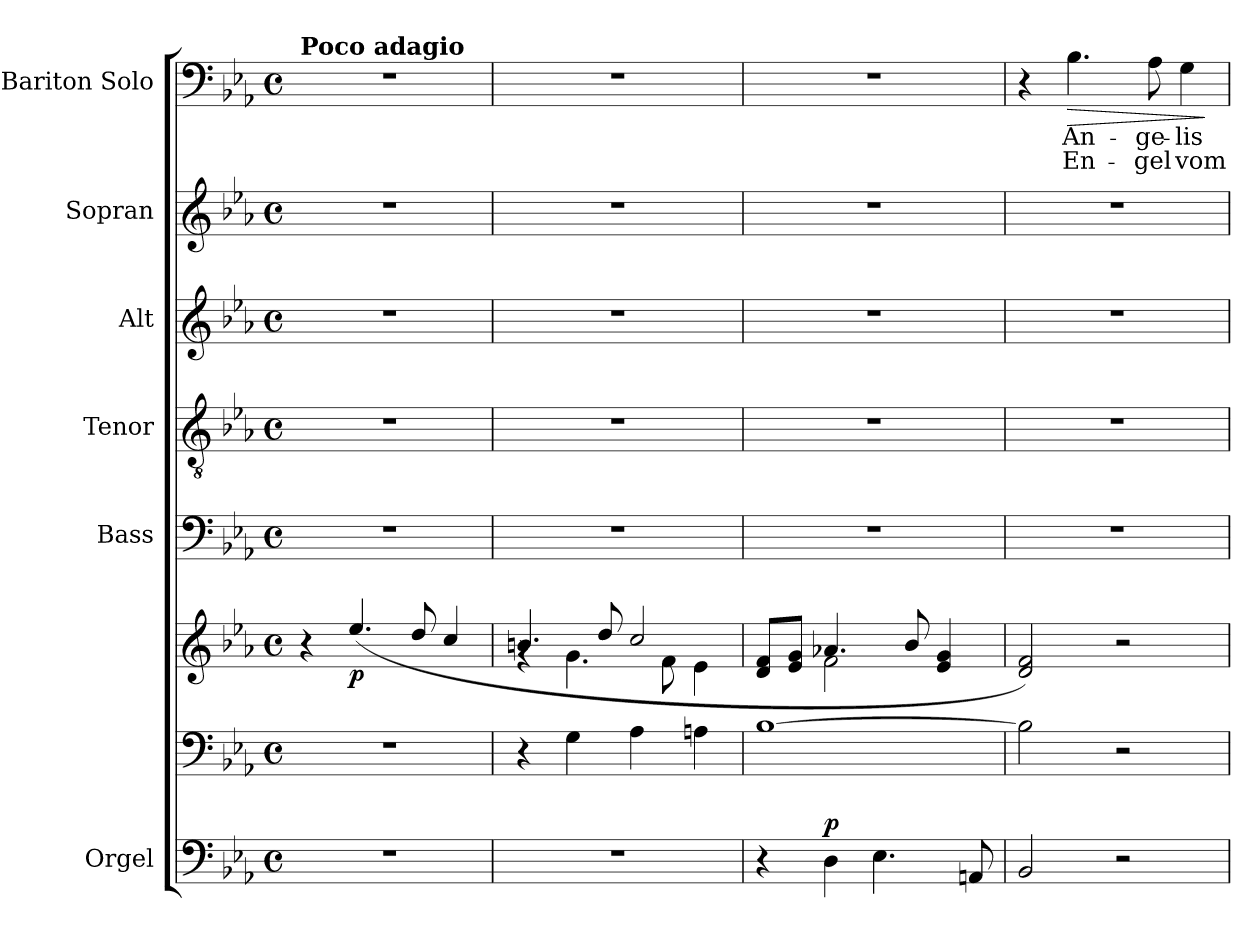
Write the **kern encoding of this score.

**kern	**kern	**kern	**dynam	**kern	**kern	**kern	**kern	**kern	**text	**text	**dynam
*part6	*part6	*part6	*part6	*part5	*part4	*part3	*part2	*part1	*part1	*part1	*part1
*staff8	*staff7	*staff6	*staff6/7/8	*staff5	*staff4	*staff3	*staff2	*staff1	*staff1	*staff1	*staff1
*I"Orgel	*	*	*	*I"Bass	*I"Tenor	*I"Alt	*I"Sopran	*I"Bariton Solo	*	*	*
*	*	*	*	*I'B	*I'T	*I'A	*I'S	*	*	*	*
*clefF4	*clefF4	*clefG2	*	*clefF4	*clefGv2	*clefG2	*clefG2	*clefF4	*	*	*
*k[b-e-a-]	*k[b-e-a-]	*k[b-e-a-]	*	*k[b-e-a-]	*k[b-e-a-]	*k[b-e-a-]	*k[b-e-a-]	*k[b-e-a-]	*	*	*
*E-:	*E-:	*E-:	*	*E-:	*E-:	*E-:	*E-:	*E-:	*	*	*
*M4/4	*M4/4	*M4/4	*	*M4/4	*M4/4	*M4/4	*M4/4	*M4/4	*	*	*
*met(c)	*met(c)	*met(c)	*	*met(c)	*met(c)	*met(c)	*met(c)	*met(c)	*	*	*
*MM58	*MM58	*MM58	*	*MM58	*MM58	*MM58	*MM58	*MM58	*	*	*
=1	=1	=1	=1	=1	=1	=1	=1	=1	=1	=1	=1
!	!	!	!	!	!	!	!	!LO:TX:a:B:t=Poco adagio	!	!	!
1r	1r	4r	.	1r	1r	1r	1r	1r	.	.	.
!	!	!	!LO:DY:b	!	!	!	!	!	!	!	!
.	.	(4.ee-/	p	.	.	.	.	.	.	.	.
.	.	8dd/	.	.	.	.	.	.	.	.	.
.	.	4cc/	.	.	.	.	.	.	.	.	.
=2	=2	=2	=2	=2	=2	=2	=2	=2	=2	=2	=2
*	*	*^	*	*	*	*	*	*	*	*	*
1r	4r	4.bn/	4rg	.	1r	1r	1r	1r	1r	.	.	.
.	4G\	.	4.g\	.	.	.	.	.	.	.	.	.
.	.	8dd/	.	.	.	.	.	.	.	.	.	.
.	4A-\	2cc/	.	.	.	.	.	.	.	.	.	.
.	.	.	8f\	.	.	.	.	.	.	.	.	.
.	4An\	.	4e-\	.	.	.	.	.	.	.	.	.
=3	=3	=3	=3	=3	=3	=3	=3	=3	=3	=3	=3	=3
4r	[1B-	8d/ 8f/L	4reyy	.	1r	1r	1r	1r	1r	.	.	.
.	.	8e-/ 8g/J	.	.	.	.	.	.	.	.	.	.
!	!	!	!	!LO:DY:a=3	!	!	!	!	!	!	!	!
4D\	.	4.a-X/	2f\	p	.	.	.	.	.	.	.	.
4.E-\	.	.	.	.	.	.	.	.	.	.	.	.
.	.	8b-/	.	.	.	.	.	.	.	.	.	.
.	.	4e-/ 4g/	4reyy	.	.	.	.	.	.	.	.	.
8AAn/	.	.	.	.	.	.	.	.	.	.	.	.
*	*	*v	*v	*	*	*	*	*	*	*	*	*
=4	=4	=4	=4	=4	=4	=4	=4	=4	=4	=4	=4
2BB-/	2B-\]	2d/ 2f/)	.	1r	1r	1r	1r	4r	.	.	.
!	!	!	!	!	!	!	!	!	!	!	!LO:HP:b
.	.	.	.	.	.	.	.	4.B-\	An-	En-	>
2r	2r	2r	.	.	.	.	.	.	.	.	.
.	.	.	.	.	.	.	.	8A-\	-ge-	-gel	.
.	.	.	.	.	.	.	.	4G\	-lis	vom	.
.	.	.	.	.	.	.	.	.	.	.	]
=	=	=	=	=	=	=	=	=	=	=	=
*-	*-	*-	*-	*-	*-	*-	*-	*-	*-	*-	*-
